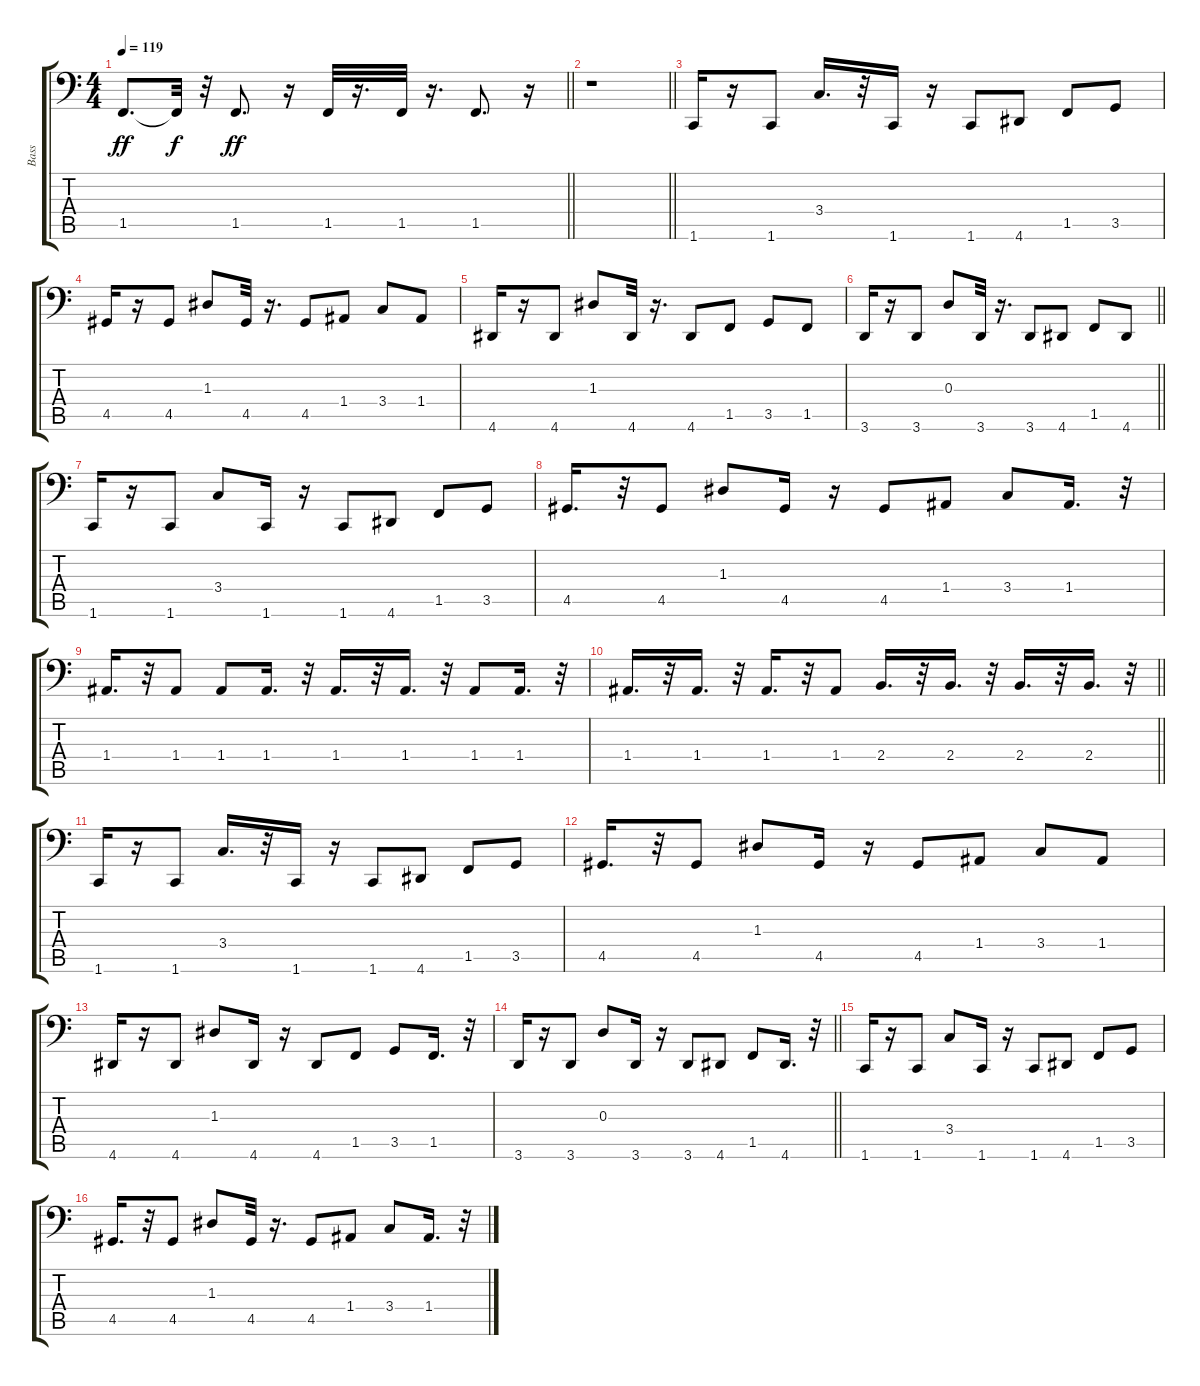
\track ("Bass" "Bass") {instrument electricbassfinger}
\staff {score tabs}
\tuning (C3 G2 D2 A1 E1 B0) {hide}
\ts (4 4)
\tempo 119
\clef f4
\barLineRight lightlight
\ks c
1.5.8{d dy ff} 1.5{t}.32{dy f} r.32 1.5.8{d dy ff} r.16 1.5.32 r.16{d} 1.5.32 r.16{d} 1.5.8{d} r.16 |
\barLineRight lightlight
r.1 |
1.6.16 r.16 1.6.8 3.4.16{d} r.32 1.6.16 r.16 1.6.8 4.6.8 1.5.8 3.5.8 |
4.5.16 r.16 4.5.8 1.3.8 4.5.32 r.16{d} 4.5.8 1.4.8 3.4.8 1.4.8 |
4.6.16 r.16 4.6.8 1.3.8 4.6.32 r.16{d} 4.6.8 1.5.8 3.5.8 1.5.8 |
\barLineRight lightlight
3.6.16 r.16 3.6.8 0.3.8 3.6.32 r.16{d} 3.6.8 4.6.8 1.5.8 4.6.8 |
1.6.16 r.16 1.6.8 3.4.8 1.6.16 r.16 1.6.8 4.6.8 1.5.8 3.5.8 |
4.5.16{d} r.32 4.5.8 1.3.8 4.5.16 r.16 4.5.8 1.4.8 3.4.8 1.4.16{d} r.32 |
1.4.16{d} r.32 1.4.8 1.4.8 1.4.16{d} r.32 1.4.16{d} r.32 1.4.16{d} r.32 1.4.8 1.4.16{d} r.32 |
\barLineRight lightlight
1.4.16{d} r.32 1.4.16{d} r.32 1.4.16{d} r.32 1.4.8 2.4.16{d} r.32 2.4.16{d} r.32 2.4.16{d} r.32 2.4.16{d} r.32 |
1.6.16 r.16 1.6.8 3.4.16{d} r.32 1.6.16 r.16 1.6.8 4.6.8 1.5.8 3.5.8 |
4.5.16{d} r.32 4.5.8 1.3.8 4.5.16 r.16 4.5.8 1.4.8 3.4.8 1.4.8 |
4.6.16 r.16 4.6.8 1.3.8 4.6.16 r.16 4.6.8 1.5.8 3.5.8 1.5.16{d} r.32 |
\barLineRight lightlight
3.6.16 r.16 3.6.8 0.3.8 3.6.16 r.16 3.6.8 4.6.8 1.5.8 4.6.16{d} r.32 |
1.6.16 r.16 1.6.8 3.4.8 1.6.16 r.16 1.6.8 4.6.8 1.5.8 3.5.8 |
4.5.16{d} r.32 4.5.8 1.3.8 4.5.32 r.16{d} 4.5.8 1.4.8 3.4.8 1.4.16{d} r.32
